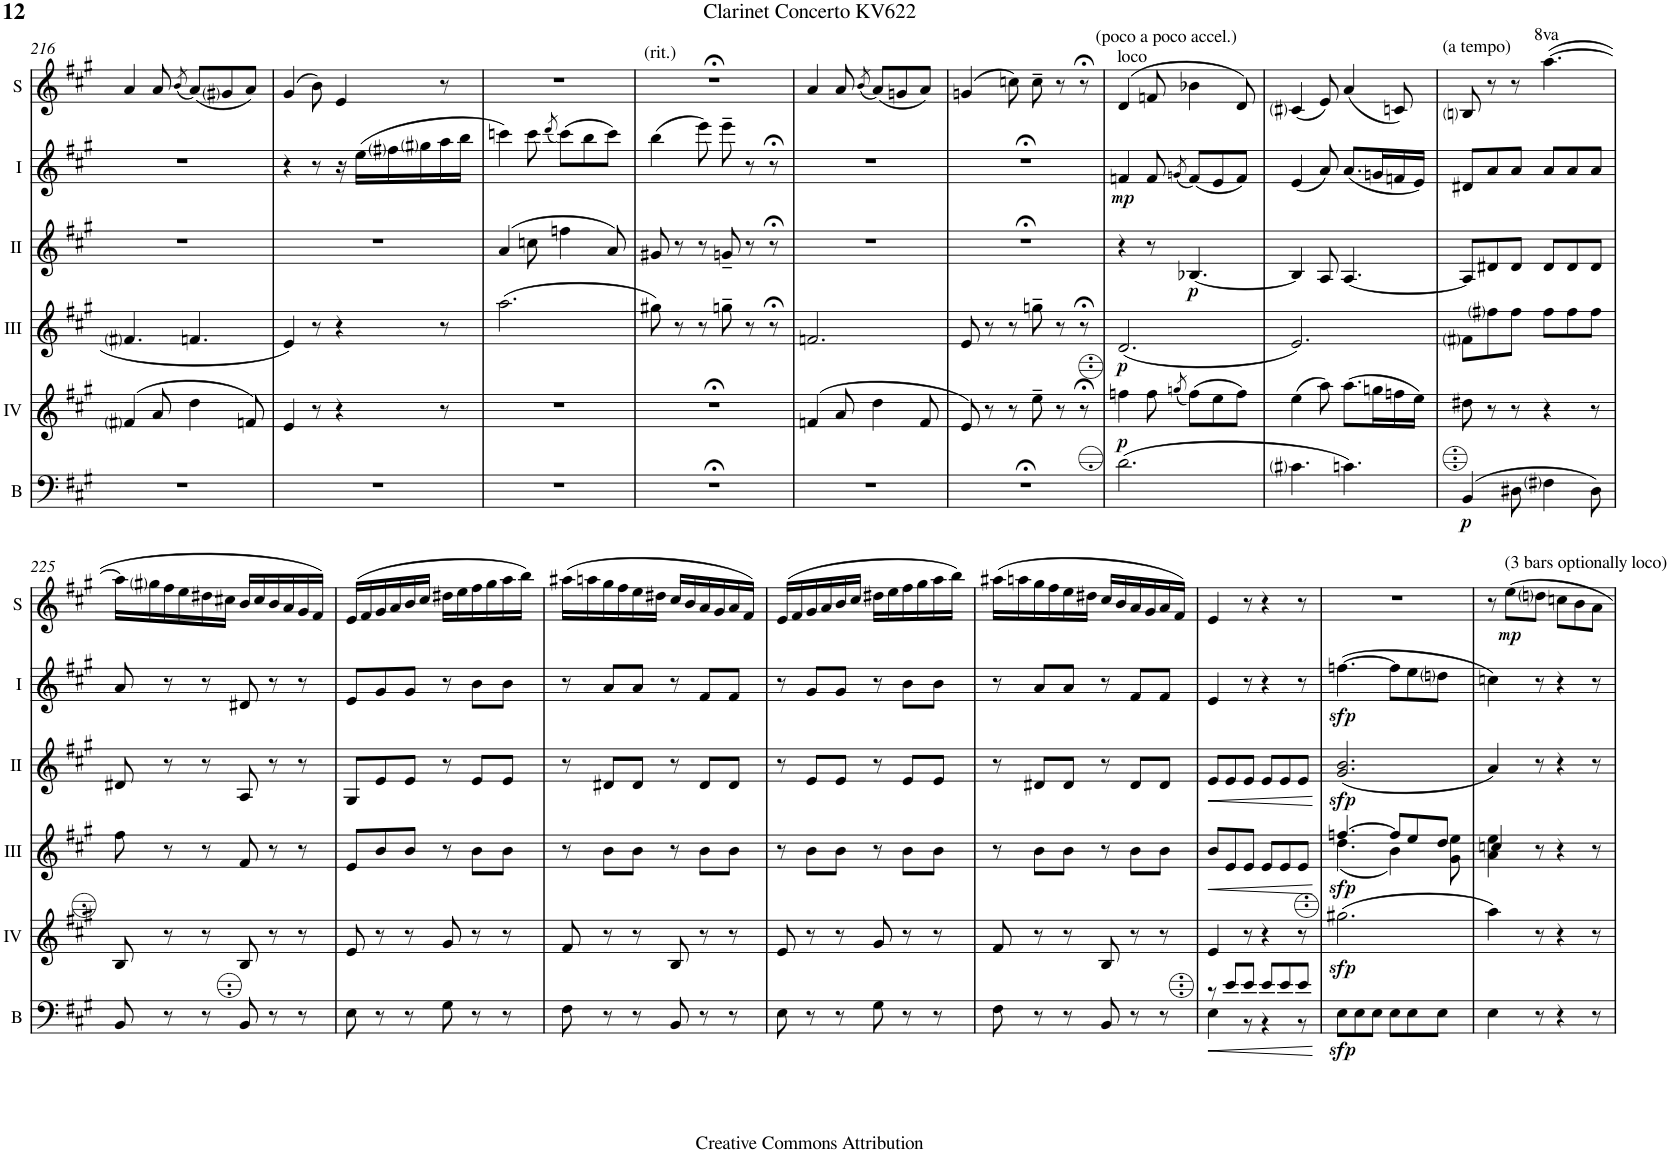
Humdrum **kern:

**kern	**dynam	**kern	**dynam	**kern	**dynam	**kern	**dynam	**kern	**dynam	**kern	**dynam
*part6	*part6	*part5	*part5	*part4	*part4	*part3	*part3	*part2	*part2	*part1	*part1
*staff6	*staff6	*staff5	*staff5	*staff4	*staff4	*staff3	*staff3	*staff2	*staff2	*staff1	*staff1
*I"Bass	*	*I"Acc. 4	*	*I"Acc. 3	*	*I"Acc. 2	*	*I"Acc. 1	*	*I"Solo bayan	*
*I'B	*	*	*	*	*	*	*	*	*	*I'S	*
!!LO:PB:g=z
*clefF4	*	*clefG2	*	*clefG2	*	*clefG2	*	*clefG2	*	*clefG2	*
*Trd7c12	*	*Trd7c12	*	*Trd7c12	*	*	*	*	*	*	*
*k[f#c#g#]	*	*k[f#c#g#]	*	*k[f#c#g#]	*	*k[f#c#g#]	*	*k[f#c#g#]	*	*k[f#c#g#]	*
*M6/8	*	*M6/8	*	*M6/8	*	*M6/8	*	*M6/8	*	*M6/8	*
=216	=216	=216	=216	=216	=216	=216	=216	=216	=216	=216	=216
2.r	.	(4f#i/	.	4.f#i/	.	2.r	.	2.r	.	4a/	.
.	.	8a/	.	.	.	.	.	.	.	8a/	.
.	.	.	.	.	.	.	.	.	.	(8qb/	.
.	.	4dd\	.	4.fn/	.	.	.	.	.	(8a/L)	.
.	.	.	.	.	.	.	.	.	.	8g#i/	.
.	.	8fn/)	.	.	.	.	.	.	.	8a/J)	.
=217	=217	=217	=217	=217	=217	=217	=217	=217	=217	=217	=217
2.r	.	4e/	.	4e/	.	2.r	.	4r	.	(4g#/	.
.	.	8r	.	8r	.	.	.	8r	.	8b\)	.
.	.	4r	.	4r	.	.	.	16r	.	4e/	.
.	.	.	.	.	.	.	.	(16ee\LL	.	.	.
.	.	.	.	.	.	.	.	16ff#i\	.	.	.
.	.	.	.	.	.	.	.	16gg#i\	.	.	.
.	.	8r	.	8r	.	.	.	16aa\	.	8r	.
.	.	.	.	.	.	.	.	16bb\JJ	.	.	.
=218	=218	=218	=218	=218	=218	=218	=218	=218	=218	=218	=218
2.r	.	2.r	.	(2.aa\	.	(4a/	.	4cccn\)	.	2.r	.
.	.	.	.	.	.	8ccn\	.	8ccc\	.	.	.
.	.	.	.	.	.	.	.	(8qddd/	.	.	.
.	.	.	.	.	.	4ffn\	.	(8ccc\L)	.	.	.
.	.	.	.	.	.	.	.	8bb\	.	.	.
.	.	.	.	.	.	8a/)	.	8ccc\J)	.	.	.
=219	=219	=219	=219	=219	=219	=219	=219	=219	=219	=219	=219
!	!	!	!	!	!	!	!	!	!	!LO:TX:a:t=(rit.)	!
2.r;<	.	2.r;<	.	8gg#X\)	.	8g#X/	.	(4bb\	.	2.r;<	.
.	.	.	.	8r	.	8r	.	.	.	.	.
.	.	.	.	8r	.	8r	.	8eee\)	.	.	.
.	.	.	.	8ggn~\	.	8gn~/	.	8eee~\	.	.	.
.	.	.	.	8r	.	8r	.	8r	.	.	.
.	.	.	.	8r;<	.	8r;<	.	8r;<	.	.	.
=220	=220	=220	=220	=220	=220	=220	=220	=220	=220	=220	=220
2.r	.	(4fn/	.	2.fn/	.	2.r	.	2.r	.	4a/	.
.	.	8a/	.	.	.	.	.	.	.	8a/	.
.	.	.	.	.	.	.	.	.	.	(8qb/	.
.	.	4dd\	.	.	.	.	.	.	.	(8a/L)	.
.	.	.	.	.	.	.	.	.	.	8gn/	.
.	.	8f/	.	.	.	.	.	.	.	8a/J)	.
=221	=221	=221	=221	=221	=221	=221	=221	=221	=221	=221	=221
2.r;<	.	8e/)	.	8e/	.	2.r;<	.	2.r;<	.	(4gn/	.
.	.	8r	.	8r	.	.	.	.	.	.	.
.	.	8r	.	8r	.	.	.	.	.	8ccn\)	.
.	.	8ee~\	.	8ggn~\	.	.	.	.	.	8cc~\	.
.	.	8r	.	8r	.	.	.	.	.	8r	.
.	.	8r;<	.	8r;<	.	.	.	.	.	8r;<	.
=222	=222	=222	=222	=222	=222	=222	=222	=222	=222	=222	=222
!	!	!	!	!	!	!	!	!	!	!LO:TX:a:t=loco	!
!	!	!	!	!	!	!	!	!	!	!LO:TX:a:t=(poco a poco accel.)	!
!	!	!	!LO:DY:b	!	!LO:DY:b	!	!	!	!LO:DY:b	!	!
(2.d\	.	4fffn\	p	(2.d/	p	4r	.	4fn/	mp	(4D/	.
.	.	8fff\	.	.	.	8r	.	8f/	.	8Fn/	.
.	.	(8qgggn/	.	.	.	.	.	(8qgn/	.	.	.
!	!	!	!	!	!	!	!LO:DY:b	!	!	!	!
.	.	(8fff\L)	.	.	.	[4.B-X/	p	(8f/L)	.	4B-X\	.
.	.	8eee\	.	.	.	.	.	8e/	.	.	.
.	.	8fff\J)	.	.	.	.	.	8f/J)	.	8D/)	.
=223	=223	=223	=223	=223	=223	=223	=223	=223	=223	=223	=223
4.c#i\	.	(4eee\	.	2.e/)	.	4B-/]	.	(4e/	.	(4C#i/	.
.	.	8aaa\)	.	.	.	8A/	.	8a/)	.	8E/)	.
4.cn\)	.	(8.aaa\L	.	.	.	[4.A/	.	(8.a/L	.	(4A/	.
.	.	16gggn\L	.	.	.	.	.	16gn/L	.	.	.
.	.	16fffn\	.	.	.	.	.	16fn/	.	8Cn/)	.
.	.	16eee\JJ)	.	.	.	.	.	16e/JJ)	.	.	.
=224	=224	=224	=224	=224	=224	=224	=224	=224	=224	=224	=224
!	!	!	!	!	!	!	!	!	!	!LO:TX:a:t=(a tempo)	!
!	!LO:DY:b	!	!	!	!	!	!	!	!	!	!
(4BB/	p	8ddd#X\	.	8f#i\L	.	8A/L]	.	8d#X/L	.	8BBni/	.
.	.	8r	.	8ff#i\	.	8d#X/	.	8a/	.	8r	.
8D#X\	.	8r	.	8ff#\J	.	8d#/J	.	8a/J	.	8r	.
!	!	!	!	!	!	!	!	!	!	!LO:TX:a:t=8va	!
4F#i\	.	4r	.	8ff#\L	.	8d#/L	.	8a/L	.	([4.aa\	.
.	.	.	.	8ff#\	.	8d#/	.	8a/	.	.	.
8D#\)	.	8r	.	8ff#\J	.	8d#/J	.	8a/J	.	.	.
!!LO:LB:g=z
=225	=225	=225	=225	=225	=225	=225	=225	=225	=225	=225	=225
8BB/	.	8B/	.	8ff#\	.	8d#X/	.	8a/	.	16aa\LL]	.
.	.	.	.	.	.	.	.	.	.	16gg#i\	.
8r	.	8r	.	8r	.	8r	.	8r	.	16ff#\	.
.	.	.	.	.	.	.	.	.	.	16ee\	.
8r	.	8r	.	8r	.	8r	.	8r	.	16dd#X\	.
.	.	.	.	.	.	.	.	.	.	16cc#X\JJ	.
8BB/	.	8B/	.	8f#/	.	8A/	.	8d#X/	.	16b/LL	.
.	.	.	.	.	.	.	.	.	.	16cc#/	.
8r	.	8r	.	8r	.	8r	.	8r	.	16b/	.
.	.	.	.	.	.	.	.	.	.	16a/	.
8r	.	8r	.	8r	.	8r	.	8r	.	16g#/	.
.	.	.	.	.	.	.	.	.	.	16f#/JJ)	.
=226	=226	=226	=226	=226	=226	=226	=226	=226	=226	=226	=226
8E\	.	8e/	.	8e/L	.	8G#/L	.	8e/L	.	(16e/LL	.
.	.	.	.	.	.	.	.	.	.	16f#/	.
8r	.	8r	.	8b/	.	8e/	.	8g#/	.	16g#/	.
.	.	.	.	.	.	.	.	.	.	16a/	.
8r	.	8r	.	8b/J	.	8e/J	.	8g#/J	.	16b/	.
.	.	.	.	.	.	.	.	.	.	16cc#/JJ	.
8G#\	.	8g#/	.	8r	.	8r	.	8r	.	16dd#X\LL	.
.	.	.	.	.	.	.	.	.	.	16ee\	.
8r	.	8r	.	8b\L	.	8e/L	.	8b\L	.	16ff#\	.
.	.	.	.	.	.	.	.	.	.	16gg#\	.
8r	.	8r	.	8b\J	.	8e/J	.	8b\J	.	16aa\	.
.	.	.	.	.	.	.	.	.	.	16bb\JJ)	.
=227	=227	=227	=227	=227	=227	=227	=227	=227	=227	=227	=227
8F#\	.	8f#/	.	8r	.	8r	.	8r	.	(16aa#X\LL	.
.	.	.	.	.	.	.	.	.	.	16aan\	.
8r	.	8r	.	8b\L	.	8d#X/L	.	8a/L	.	16gg#\	.
.	.	.	.	.	.	.	.	.	.	16ff#\	.
8r	.	8r	.	8b\J	.	8d#/J	.	8a/J	.	16ee\	.
.	.	.	.	.	.	.	.	.	.	16dd#X\JJ	.
8BB/	.	8B/	.	8r	.	8r	.	8r	.	16cc#/LL	.
.	.	.	.	.	.	.	.	.	.	16b/	.
8r	.	8r	.	8b\L	.	8d#/L	.	8f#/L	.	16a/	.
.	.	.	.	.	.	.	.	.	.	16g#/	.
8r	.	8r	.	8b\J	.	8d#/J	.	8f#/J	.	16a/	.
.	.	.	.	.	.	.	.	.	.	16f#/JJ)	.
=228	=228	=228	=228	=228	=228	=228	=228	=228	=228	=228	=228
8E\	.	8e/	.	8r	.	8r	.	8r	.	(16e/LL	.
.	.	.	.	.	.	.	.	.	.	16f#/	.
8r	.	8r	.	8b\L	.	8e/L	.	8g#/L	.	16g#/	.
.	.	.	.	.	.	.	.	.	.	16a/	.
8r	.	8r	.	8b\J	.	8e/J	.	8g#/J	.	16b/	.
.	.	.	.	.	.	.	.	.	.	16cc#/JJ	.
8G#\	.	8g#/	.	8r	.	8r	.	8r	.	16dd#X\LL	.
.	.	.	.	.	.	.	.	.	.	16ee\	.
8r	.	8r	.	8b\L	.	8e/L	.	8b\L	.	16ff#\	.
.	.	.	.	.	.	.	.	.	.	16gg#\	.
8r	.	8r	.	8b\J	.	8e/J	.	8b\J	.	16aa\	.
.	.	.	.	.	.	.	.	.	.	16bb\JJ)	.
=229	=229	=229	=229	=229	=229	=229	=229	=229	=229	=229	=229
8F#\	.	8f#/	.	8r	.	8r	.	8r	.	(16aa#X\LL	.
.	.	.	.	.	.	.	.	.	.	16aan\	.
8r	.	8r	.	8b\L	.	8d#X/L	.	8a/L	.	16gg#\	.
.	.	.	.	.	.	.	.	.	.	16ff#\	.
8r	.	8r	.	8b\J	.	8d#/J	.	8a/J	.	16ee\	.
.	.	.	.	.	.	.	.	.	.	16dd#X\JJ	.
8BB/	.	8B/	.	8r	.	8r	.	8r	.	16cc#/LL	.
.	.	.	.	.	.	.	.	.	.	16b/	.
8r	.	8r	.	8b\L	.	8d#/L	.	8f#/L	.	16a/	.
.	.	.	.	.	.	.	.	.	.	16g#/	.
8r	.	8r	.	8b\J	.	8d#/J	.	8f#/J	.	16a/	.
.	.	.	.	.	.	.	.	.	.	16f#/JJ)	.
=230	=230	=230	=230	=230	=230	=230	=230	=230	=230	=230	=230
!	!LO:HP:b	!	!	!	!LO:HP:b	!	!LO:HP:b	!	!	!	!
*^	*	*	*	*	*	*	*	*	*	*	*
8r	4E\	<	4e/	.	8b/L	<	8e/L	<	4e/	.	4e/	.
8e/L	.	.	.	.	8e/	.	8e/	.	.	.	.	.
8e/J	8r	.	8r	.	8e/J	.	8e/J	.	8r	.	8r	.
8e/L	4r	.	4r	.	8e/L	.	8e/L	.	4r	.	4r	.
8e/	.	.	.	.	8e/	.	8e/	.	.	.	.	.
8e/J	8r	.	8r	.	8e/J	.	8e/J	.	8r	.	8r	.
*v	*v	*	*	*	*	*	*	*	*	*	*	*
.	[	.	.	.	[	.	[	.	.	.	.
=231	=231	=231	=231	=231	=231	=231	=231	=231	=231	=231	=231
*	*	*	*	*^	*	*	*	*	*	*	*
!	!LO:DY:b	!	!LO:DY:b	!	!	!LO:DY:b	!	!LO:DY:b	!	!LO:DY:b	!	!
8E\L	sfp	(2.ggg#X\	sfp	[4.ffn/	(4.dd\	sfp	(2.g#/ 2.b/	sfp	([4.ffn\	sfp	2.r	.
8E\	.	.	.	.	.	.	.	.	.	.	.	.
8E\J	.	.	.	.	.	.	.	.	.	.	.	.
8E\L	.	.	.	8ff/L]	4b\)	.	.	.	8ff\L]	.	.	.
8E\	.	.	.	8ee/	.	.	.	.	8ee\	.	.	.
8E\J	.	.	.	8dd/J	8g#\ 8ee\	.	.	.	8ddni\J	.	.	.
=232	=232	=232	=232	=232	=232	=232	=232	=232	=232	=232	=232	=232
4E\	.	4aaa\)	.	4ccn/	4a\ 4ee\	.	4a/)	.	4ccn\)	.	8r	.
!	!	!	!	!	!	!	!	!	!	!	!LO:TX:a:t=(3 bars optionally loco)	!
!	!	!	!	!	!	!	!	!	!	!	!	!LO:DY:b
.	.	.	.	.	.	.	.	.	.	.	8ee\L	mp
8r	.	8r	.	8r	2ryy	.	8r	.	8r	.	8ddni\J	.
4r	.	4r	.	4r	.	.	4r	.	4r	.	8ccn\L	.
.	.	.	.	.	.	.	.	.	.	.	8b\	.
8r	.	8r	.	8r	.	.	8r	.	8r	.	8a\J	.
*	*	*	*	*v	*v	*	*	*	*	*	*	*
=	=	=	=	=	=	=	=	=	=	=	=
*-	*-	*-	*-	*-	*-	*-	*-	*-	*-	*-	*-
